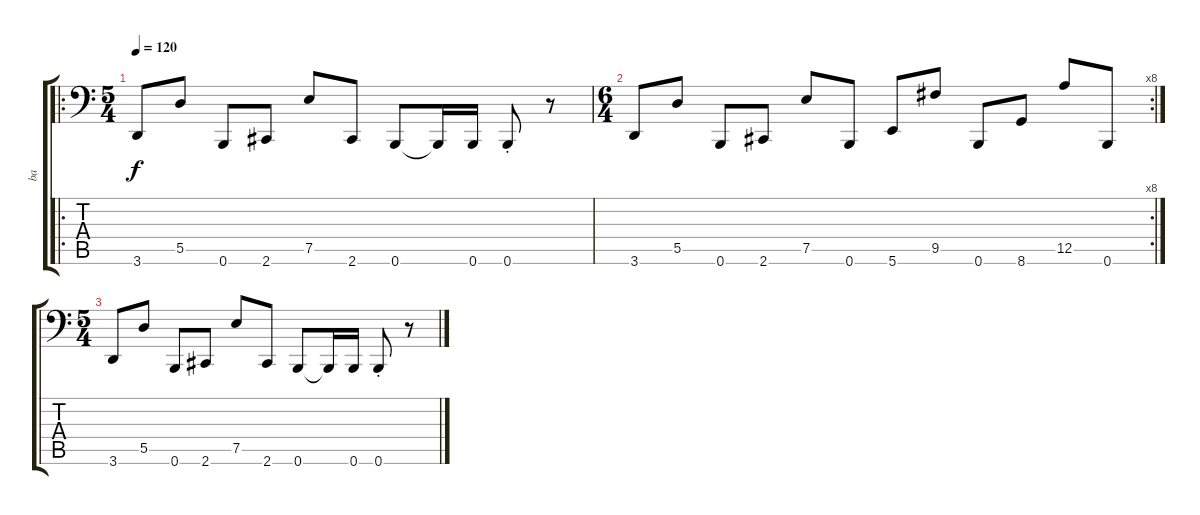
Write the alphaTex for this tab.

\track ("ba" "ba") {instrument electricbassfinger}
\staff {score tabs}
\tuning (E3 B2 G2 D2 A1 B0) {hide}
\ro
\ts (5 4)
\tempo 120
\clef f4
\ks c
3.6.8{dy f} 5.5.8 0.6.8 2.6.8 7.5.8 2.6.8 0.6.8 0.6{t}.16 0.6.16 0.6{st}.8 r.8 |
\rc 8
\ts (6 4)
3.6.8 5.5.8 0.6.8 2.6.8 7.5.8 0.6.8 5.6.8 9.5.8 0.6.8 8.6.8 12.5.8 0.6.8 |
\ts (5 4)
3.6.8 5.5.8 0.6.8 2.6.8 7.5.8 2.6.8 0.6.8 0.6{t}.16 0.6.16 0.6{st}.8 r.8
